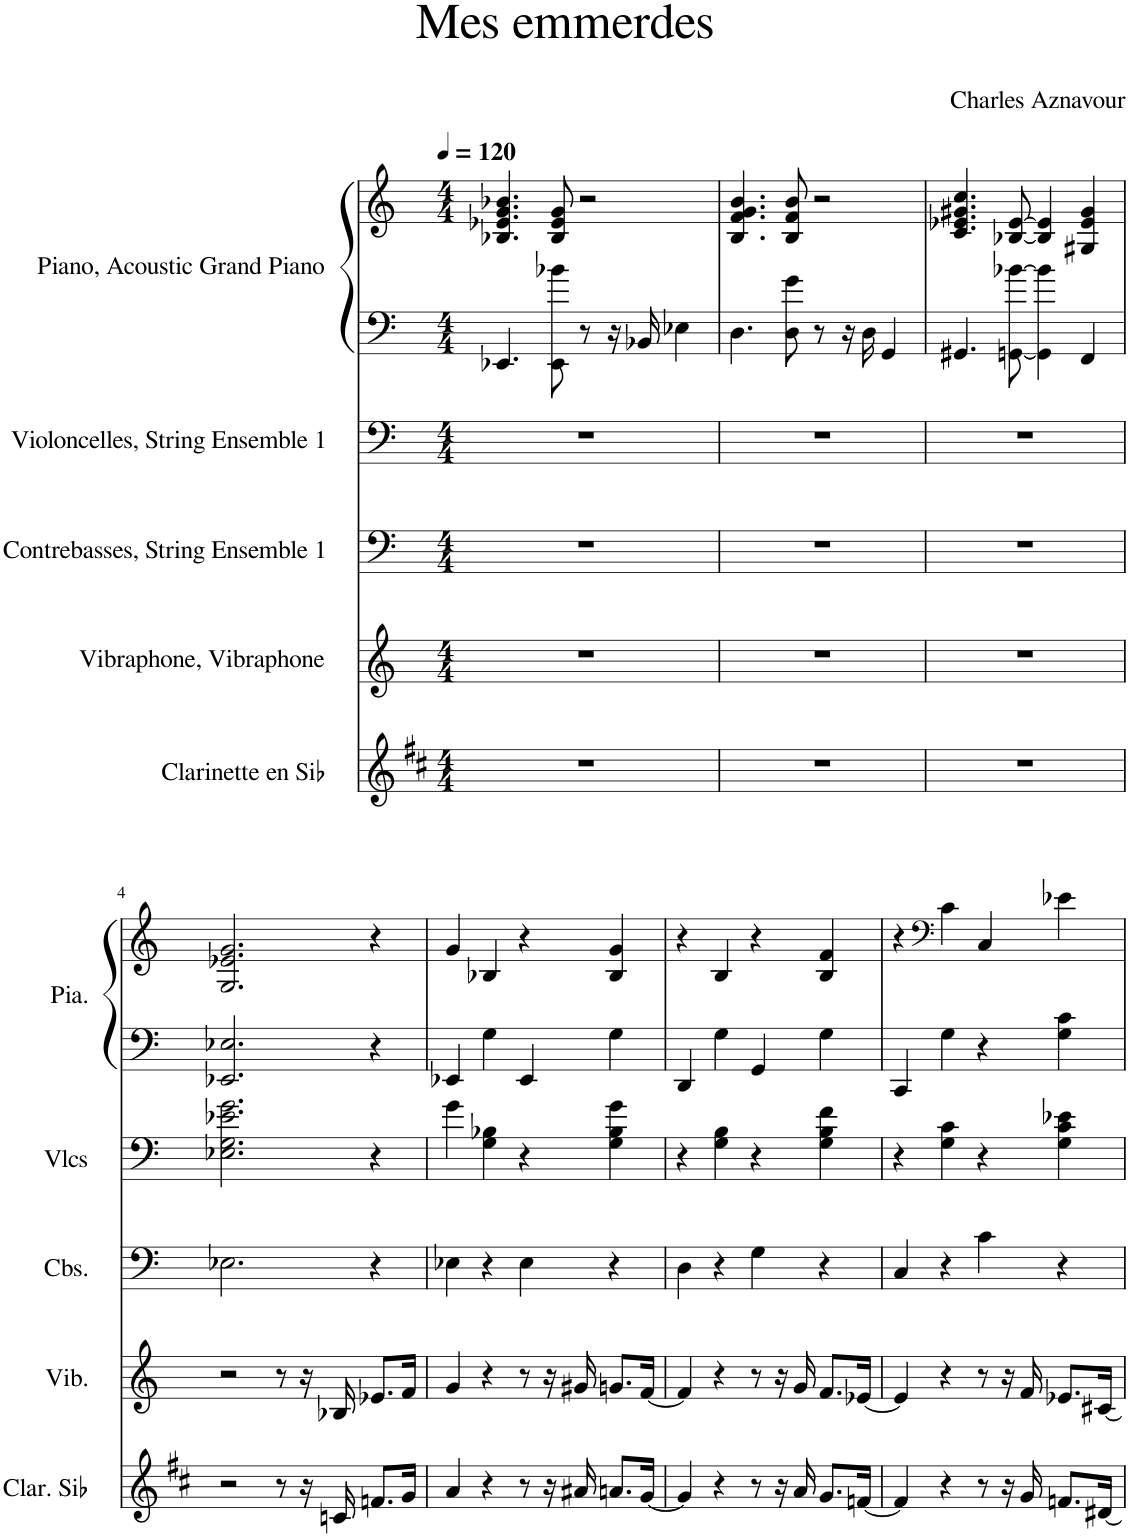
**kern	**kern	**kern	**kern	**kern	**kern
*part5	*part4	*part3	*part2	*part1	*part1
*staff6	*staff5	*staff4	*staff3	*staff2	*staff1
*I"Clarinette en Sib	*I"Vibraphone, Vibraphone	*I"Contrebasses, String Ensemble 1	*I"Violoncelles, String Ensemble 1	*I"Piano, Acoustic Grand Piano	*
*I'Clar. Sib	*I'Vib.	*I'Cbs.	*I'Vlcs	*I'Pia.	*
*clefG2	*clefG2	*clefF4	*clefF4	*clefF4	*clefG2
*Trd1c2	*	*Trd7c12	*	*	*
*k[f#c#]	*k[]	*k[]	*k[]	*k[]	*k[]
*M4/4	*M4/4	*M4/4	*M4/4	*M4/4	*M4/4
*MM120	*MM120	*MM120	*MM120	*MM120	*MM120
=1	=1	=1	=1	=1	=1
1r	1r	1r	1r	4.EE-X/	4.B-X/ 4.e-X/ 4.g/ 4.b-X/
.	.	.	.	8EE-\ 8b-X\	8B-/ 8e-/ 8g/
.	.	.	.	8r	2r
.	.	.	.	16r	.
.	.	.	.	16BB-X/	.
.	.	.	.	4E-X\	.
=2	=2	=2	=2	=2	=2
1r	1r	1r	1r	4.D\	4.B/ 4.f/ 4.g/ 4.b/
.	.	.	.	8D\ 8g\	8B/ 8f/ 8b/
.	.	.	.	8r	2r
.	.	.	.	16r	.
.	.	.	.	16D\	.
.	.	.	.	4GG/	.
=3	=3	=3	=3	=3	=3
1r	1r	1r	1r	4.GG#X/	4.c/ 4.e-X/ 4.g#X/ 4.cc/
.	.	.	.	[8GGn\ [8b-X\	[8B-X/ [8e-/
.	.	.	.	4GG\] 4b-\]	4B-/] 4e-/]
.	.	.	.	4FF/	4G#X/ 4e-/ 4g#/
!!LO:LB:g=z
=4	=4	=4	=4	=4	=4
2r	2r	2.E-X\	2.E-X\ 2.G\ 2.e-X\ 2.g\	2.EE-X/ 2.E-X/	2.G/ 2.e-X/ 2.g/
8r	8r	.	.	.	.
16r	16r	.	.	.	.
16cn/	16B-X/	.	.	.	.
8.fn/L	8.e-X/L	4r	4r	4r	4r
16g/Jk	16f/Jk	.	.	.	.
=5	=5	=5	=5	=5	=5
4a/	4g/	4E-X\	4g\	4EE-X/	4g/
4r	4r	4r	4G\ 4B-X\	4G\	4B-X/
8r	8r	4E-\	4r	4EE-/	4r
16r	16r	.	.	.	.
16a#X/	16g#X/	.	.	.	.
8.an/L	8.gn/L	4r	4G\ 4B-\ 4g\	4G\	4B-/ 4g/
[16g/Jk	[16f/Jk	.	.	.	.
=6	=6	=6	=6	=6	=6
4g/]	4f/]	4D\	4r	4DD/	4r
4r	4r	4r	4G\ 4B\	4G\	4B/
8r	8r	4G\	4r	4GG/	4r
16r	16r	.	.	.	.
16a/	16g/	.	.	.	.
8.g/L	8.f/L	4r	4G\ 4B\ 4f\	4G\	4B/ 4f/
[16fn/Jk	[16e-X/Jk	.	.	.	.
=7	=7	=7	=7	=7	=7
4f/]	4e-/]	4C/	4r	4CC/	4r
*	*	*	*	*	*clefF4
4r	4r	4r	4G\ 4c\	4G\	4c\
8r	8r	4c\	4r	4r	4C/
16r	16r	.	.	.	.
16g/	16f/	.	.	.	.
8.fn/L	8.e-X/L	4r	4G\ 4c\ 4e-X\	4G\ 4c\	4e-X\
[16d#X/Jk	[16c#X/Jk	.	.	.	.
=	=	=	=	=	=
*-	*-	*-	*-	*-	*-
